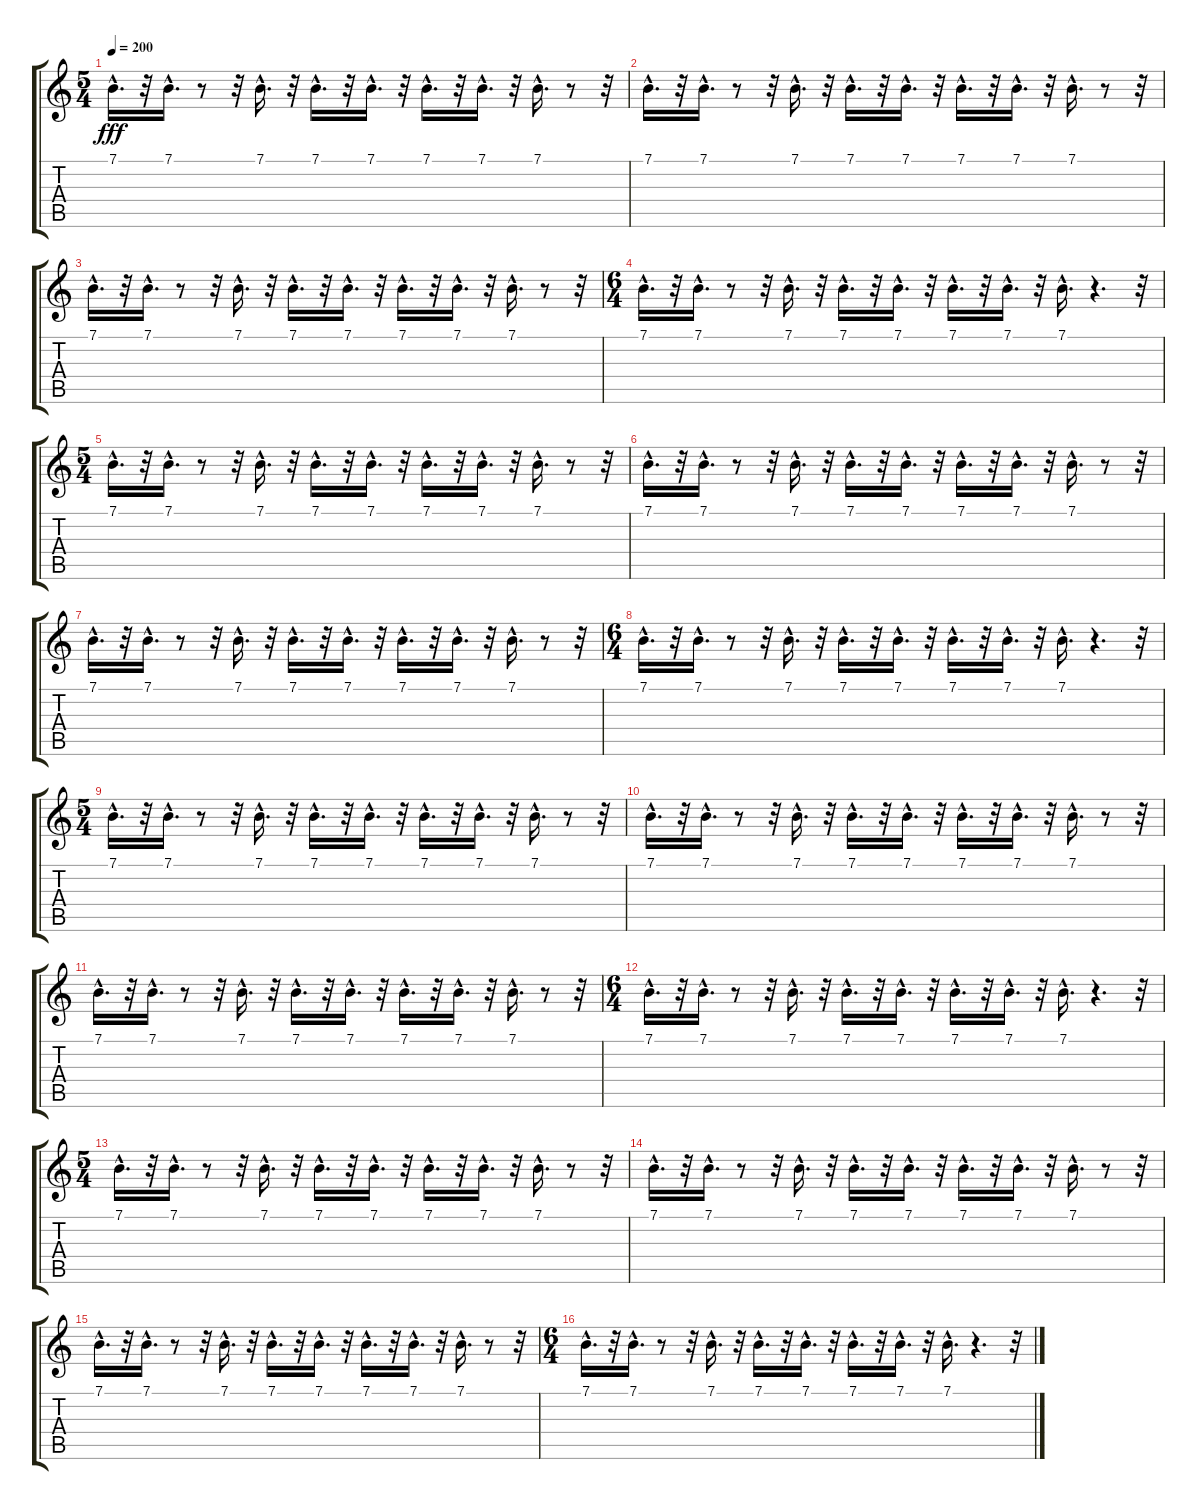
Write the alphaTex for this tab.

\track "" {instrument seashore}
\staff {score tabs}
\tuning (E4 B3 G3 D3 A2 E2) {hide}
\ts (5 4)
\tempo 200
\clef g2
\ks c
7.1{hac}.16{d dy fff} r.32 7.1{hac}.16{d} r.8 r.32 7.1{hac}.16{d} r.32 7.1{hac}.16{d} r.32 7.1{hac}.16{d} r.32 7.1{hac}.16{d} r.32 7.1{hac}.16{d} r.32 7.1{hac}.16{d} r.8 r.32 |
7.1{hac}.16{d} r.32 7.1{hac}.16{d} r.8 r.32 7.1{hac}.16{d} r.32 7.1{hac}.16{d} r.32 7.1{hac}.16{d} r.32 7.1{hac}.16{d} r.32 7.1{hac}.16{d} r.32 7.1{hac}.16{d} r.8 r.32 |
7.1{hac}.16{d} r.32 7.1{hac}.16{d} r.8 r.32 7.1{hac}.16{d} r.32 7.1{hac}.16{d} r.32 7.1{hac}.16{d} r.32 7.1{hac}.16{d} r.32 7.1{hac}.16{d} r.32 7.1{hac}.16{d} r.8 r.32 |
\ts (6 4)
7.1{hac}.16{d} r.32 7.1{hac}.16{d} r.8 r.32 7.1{hac}.16{d} r.32 7.1{hac}.16{d} r.32 7.1{hac}.16{d} r.32 7.1{hac}.16{d} r.32 7.1{hac}.16{d} r.32 7.1{hac}.16{d} r.4{d} r.32 |
\ts (5 4)
7.1{hac}.16{d} r.32 7.1{hac}.16{d} r.8 r.32 7.1{hac}.16{d} r.32 7.1{hac}.16{d} r.32 7.1{hac}.16{d} r.32 7.1{hac}.16{d} r.32 7.1{hac}.16{d} r.32 7.1{hac}.16{d} r.8 r.32 |
7.1{hac}.16{d} r.32 7.1{hac}.16{d} r.8 r.32 7.1{hac}.16{d} r.32 7.1{hac}.16{d} r.32 7.1{hac}.16{d} r.32 7.1{hac}.16{d} r.32 7.1{hac}.16{d} r.32 7.1{hac}.16{d} r.8 r.32 |
7.1{hac}.16{d} r.32 7.1{hac}.16{d} r.8 r.32 7.1{hac}.16{d} r.32 7.1{hac}.16{d} r.32 7.1{hac}.16{d} r.32 7.1{hac}.16{d} r.32 7.1{hac}.16{d} r.32 7.1{hac}.16{d} r.8 r.32 |
\ts (6 4)
7.1{hac}.16{d} r.32 7.1{hac}.16{d} r.8 r.32 7.1{hac}.16{d} r.32 7.1{hac}.16{d} r.32 7.1{hac}.16{d} r.32 7.1{hac}.16{d} r.32 7.1{hac}.16{d} r.32 7.1{hac}.16{d} r.4{d} r.32 |
\ts (5 4)
7.1{hac}.16{d} r.32 7.1{hac}.16{d} r.8 r.32 7.1{hac}.16{d} r.32 7.1{hac}.16{d} r.32 7.1{hac}.16{d} r.32 7.1{hac}.16{d} r.32 7.1{hac}.16{d} r.32 7.1{hac}.16{d} r.8 r.32 |
7.1{hac}.16{d} r.32 7.1{hac}.16{d} r.8 r.32 7.1{hac}.16{d} r.32 7.1{hac}.16{d} r.32 7.1{hac}.16{d} r.32 7.1{hac}.16{d} r.32 7.1{hac}.16{d} r.32 7.1{hac}.16{d} r.8 r.32 |
7.1{hac}.16{d} r.32 7.1{hac}.16{d} r.8 r.32 7.1{hac}.16{d} r.32 7.1{hac}.16{d} r.32 7.1{hac}.16{d} r.32 7.1{hac}.16{d} r.32 7.1{hac}.16{d} r.32 7.1{hac}.16{d} r.8 r.32 |
\ts (6 4)
7.1{hac}.16{d} r.32 7.1{hac}.16{d} r.8 r.32 7.1{hac}.16{d} r.32 7.1{hac}.16{d} r.32 7.1{hac}.16{d} r.32 7.1{hac}.16{d} r.32 7.1{hac}.16{d} r.32 7.1{hac}.16{d} r.4{d} r.32 |
\ts (5 4)
7.1{hac}.16{d} r.32 7.1{hac}.16{d} r.8 r.32 7.1{hac}.16{d} r.32 7.1{hac}.16{d} r.32 7.1{hac}.16{d} r.32 7.1{hac}.16{d} r.32 7.1{hac}.16{d} r.32 7.1{hac}.16{d} r.8 r.32 |
7.1{hac}.16{d} r.32 7.1{hac}.16{d} r.8 r.32 7.1{hac}.16{d} r.32 7.1{hac}.16{d} r.32 7.1{hac}.16{d} r.32 7.1{hac}.16{d} r.32 7.1{hac}.16{d} r.32 7.1{hac}.16{d} r.8 r.32 |
7.1{hac}.16{d} r.32 7.1{hac}.16{d} r.8 r.32 7.1{hac}.16{d} r.32 7.1{hac}.16{d} r.32 7.1{hac}.16{d} r.32 7.1{hac}.16{d} r.32 7.1{hac}.16{d} r.32 7.1{hac}.16{d} r.8 r.32 |
\ts (6 4)
7.1{hac}.16{d} r.32 7.1{hac}.16{d} r.8 r.32 7.1{hac}.16{d} r.32 7.1{hac}.16{d} r.32 7.1{hac}.16{d} r.32 7.1{hac}.16{d} r.32 7.1{hac}.16{d} r.32 7.1{hac}.16{d} r.4{d} r.32
